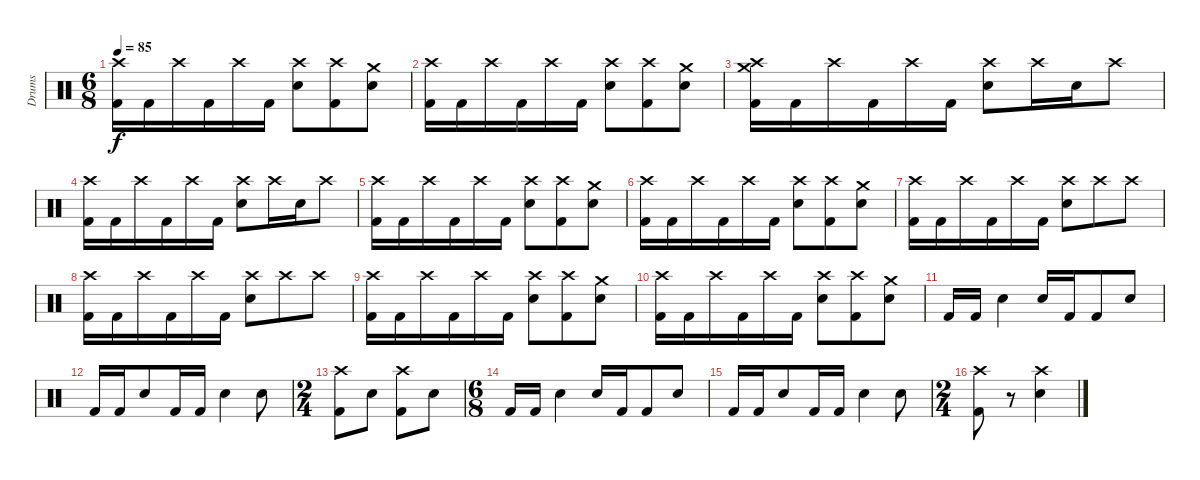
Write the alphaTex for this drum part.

\track ("Drums" "Drums") {instrument percussion}
\staff {score}
\articulation defaults
\ts (6 8)
\tempo 85
\clef neutral
\ks c
("Crash high (hit)" "Kick (hit) 2").16{dy f} "Kick (hit) 2".16 "Crash high (hit)".16 "Kick (hit) 2".16 "Crash high (hit)".16 "Kick (hit) 2".16 ("Crash high (hit)" "Snare (hit) 2").8 ("Crash high (hit)" "Kick (hit) 2").8 ("Crash medium (hit)" "Snare (hit) 2").8 |
("Crash high (hit)" "Kick (hit) 2").16 "Kick (hit) 2".16 "Crash high (hit)".16 "Kick (hit) 2".16 "Crash high (hit)".16 "Kick (hit) 2".16 ("Crash high (hit)" "Snare (hit) 2").8 ("Crash high (hit)" "Kick (hit) 2").8 ("Crash medium (hit)" "Snare (hit) 2").8 |
("Crash high (hit)" "Crash medium (hit)" "Kick (hit) 2").16 "Kick (hit) 2".16 "Crash high (hit)".16 "Kick (hit) 2".16 "Crash high (hit)".16 "Kick (hit) 2".16 ("Crash high (hit)" "Snare (hit) 2").8 "Crash high (hit)".16 "Snare (hit) 2".16 "Crash high (hit)".8 |
("Crash high (hit)" "Kick (hit) 2").16 "Kick (hit) 2".16 "Crash high (hit)".16 "Kick (hit) 2".16 "Crash high (hit)".16 "Kick (hit) 2".16 ("Crash high (hit)" "Snare (hit) 2").8 "Crash high (hit)".16 "Snare (hit) 2".16 "Crash high (hit)".8 |
("Crash high (hit)" "Kick (hit) 2").16 "Kick (hit) 2".16 "Crash high (hit)".16 "Kick (hit) 2".16 "Crash high (hit)".16 "Kick (hit) 2".16 ("Crash high (hit)" "Snare (hit) 2").8 ("Crash high (hit)" "Kick (hit) 2").8 ("Crash medium (hit)" "Snare (hit) 2").8 |
("Crash high (hit)" "Kick (hit) 2").16 "Kick (hit) 2".16 "Crash high (hit)".16 "Kick (hit) 2".16 "Crash high (hit)".16 "Kick (hit) 2".16 ("Crash high (hit)" "Snare (hit) 2").8 ("Crash high (hit)" "Kick (hit) 2").8 ("Crash medium (hit)" "Snare (hit) 2").8 |
("Crash high (hit)" "Kick (hit) 2").16 "Kick (hit) 2".16 "Crash high (hit)".16 "Kick (hit) 2".16 "Crash high (hit)".16 "Kick (hit) 2".16 ("Crash high (hit)" "Snare (hit) 2").8 "Crash high (hit)".8 "Crash high (hit)".8 |
("Crash high (hit)" "Kick (hit) 2").16 "Kick (hit) 2".16 "Crash high (hit)".16 "Kick (hit) 2".16 "Crash high (hit)".16 "Kick (hit) 2".16 ("Crash high (hit)" "Snare (hit) 2").8 "Crash high (hit)".8 "Crash high (hit)".8 |
("Crash high (hit)" "Kick (hit) 2").16 "Kick (hit) 2".16 "Crash high (hit)".16 "Kick (hit) 2".16 "Crash high (hit)".16 "Kick (hit) 2".16 ("Crash high (hit)" "Snare (hit) 2").8 ("Crash high (hit)" "Kick (hit) 2").8 ("Crash medium (hit)" "Snare (hit) 2").8 |
("Crash high (hit)" "Kick (hit) 2").16 "Kick (hit) 2".16 "Crash high (hit)".16 "Kick (hit) 2".16 "Crash high (hit)".16 "Kick (hit) 2".16 ("Crash high (hit)" "Snare (hit) 2").8 ("Crash high (hit)" "Kick (hit) 2").8 ("Crash medium (hit)" "Snare (hit) 2").8 |
"Kick (hit) 2".16 "Kick (hit) 2".16 "Snare (hit) 2".4 "Snare (hit) 2".16 "Kick (hit) 2".16 "Kick (hit) 2".8 "Snare (hit) 2".8 |
"Kick (hit) 2".16 "Kick (hit) 2".16 "Snare (hit) 2".8 "Kick (hit) 2".16 "Kick (hit) 2".16 "Snare (hit) 2".4 "Snare (hit) 2".8 |
\ts (2 4)
("Crash high (hit)" "Kick (hit) 2").8 "Snare (hit) 2".8 ("Crash high (hit)" "Kick (hit) 2").8 "Snare (hit) 2".8 |
\ts (6 8)
"Kick (hit) 2".16 "Kick (hit) 2".16 "Snare (hit) 2".4 "Snare (hit) 2".16 "Kick (hit) 2".16 "Kick (hit) 2".8 "Snare (hit) 2".8 |
"Kick (hit) 2".16 "Kick (hit) 2".16 "Snare (hit) 2".8 "Kick (hit) 2".16 "Kick (hit) 2".16 "Snare (hit) 2".4 "Snare (hit) 2".8 |
\ts (2 4)
("Crash high (hit)" "Kick (hit) 2").8 r.8 ("Crash high (hit)" "Snare (hit) 2").4
